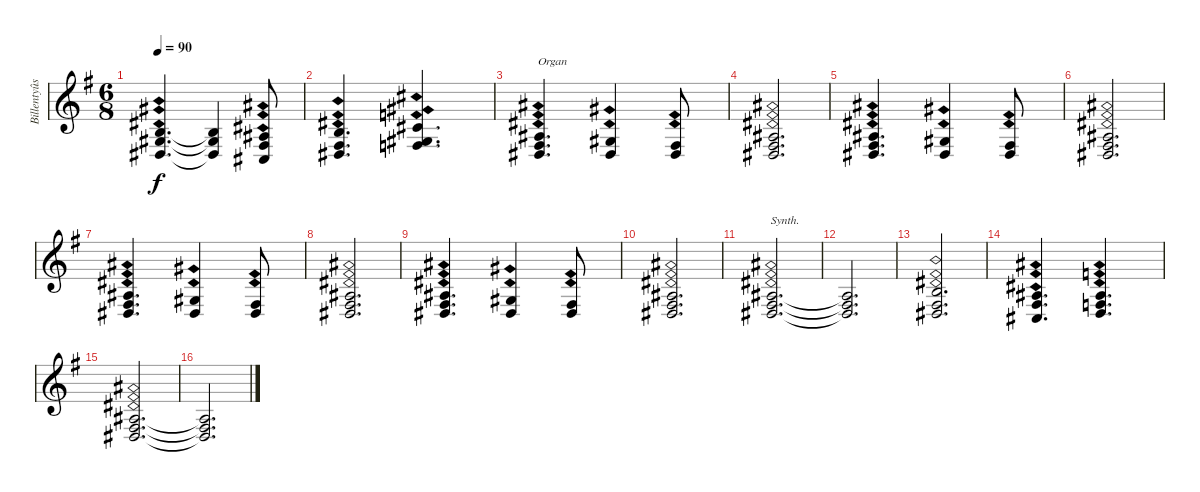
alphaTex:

\track ("Billentyûs (Mats Olausson)" "Billentyûs") {instrument pad1newage}
\staff {score}
\tuning (E4 B3 G3 D3 A2 E2) {hide}
\ts (6 8)
\tempo 90
\clef g2
\ks g
(0.2{ph 12} 1.3{ph 12} 1.4{ph 12}).4{d dy f} (0.2{t} 1.3{t} 1.4{t}).4 (3.3{ph 12} 4.4{ph 12} 4.5{ph 12}).8 |
(4.3{ph 12} 4.4{ph 12} 6.5{ph 12}).4{d} (2.2{ph 12} 1.3{ph 12} 3.4{ph 12}).4{d} |
(3.3{ph 12} 4.4{ph 12} 6.5{ph 12}).4{d txt "Organ" instrument percussiveorgan} (1.3{ph 12} 1.4{ph 12}).4 (4.4{ph 12} 6.5{ph 12}).8 |
(3.3{ph 12} 4.4{ph 12} 6.5{ph 12}).2{d} |
(3.3{ph 12} 4.4{ph 12} 6.5{ph 12}).4{d} (1.3{ph 12} 1.4{ph 12}).4 (4.4{ph 12} 6.5{ph 12}).8 |
(3.3{ph 12} 4.4{ph 12} 6.5{ph 12}).2{d} |
(3.3{ph 12} 4.4{ph 12} 6.5{ph 12}).4{d} (1.3{ph 12} 1.4{ph 12}).4 (4.4{ph 12} 6.5{ph 12}).8 |
(3.3{ph 12} 4.4{ph 12} 6.5{ph 12}).2{d} |
(3.3{ph 12} 4.4{ph 12} 6.5{ph 12}).4{d} (1.3{ph 12} 1.4{ph 12}).4 (4.4{ph 12} 6.5{ph 12}).8 |
(3.3{ph 12} 4.4{ph 12} 6.5{ph 12}).2{d} |
(3.3{ph 12} 4.4{ph 12} 6.5{ph 12}).2{d txt "Synth." instrument pad1newage} |
(3.3{t} 4.4{t} 6.5{t}).2{d} |
(4.3{ph 12} 4.4{ph 12} 6.5{ph 12}).2{d} |
(3.3{ph 12} 4.4{ph 12} 4.5{ph 12}).4{d} (3.3{ph 12} 3.4{ph 12} 5.5{ph 12}).4{d} |
(3.3{ph 12} 4.4{ph 12} 6.5{ph 12}).2{d} |
(3.3{t} 4.4{t} 6.5{t}).2{d}
